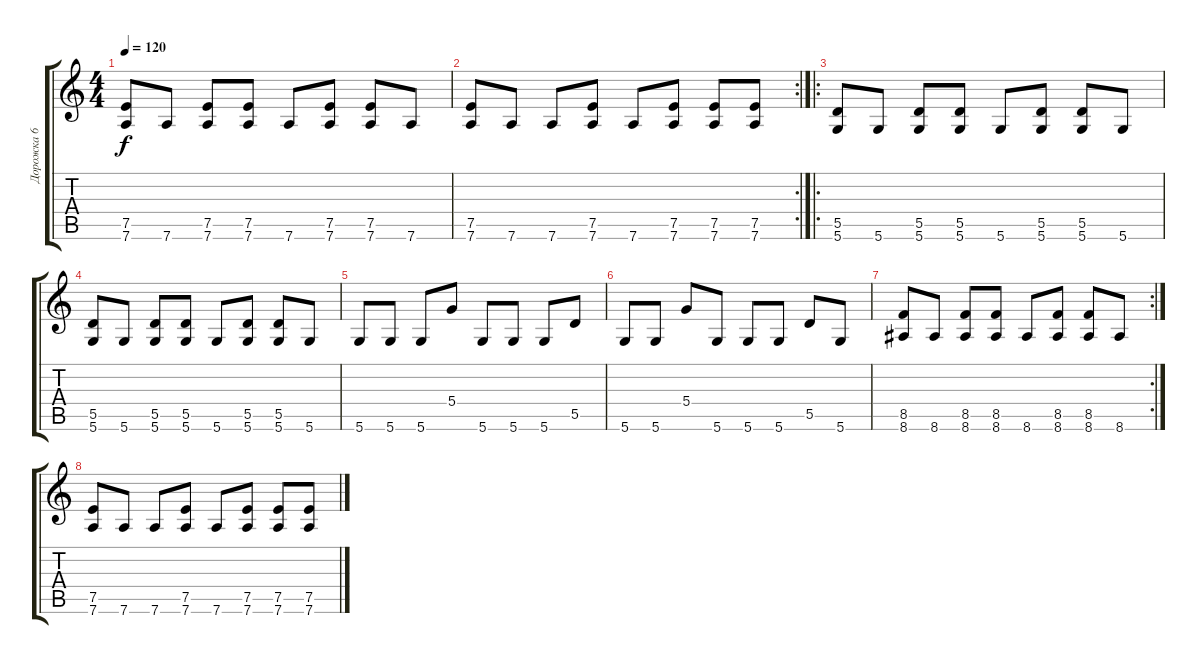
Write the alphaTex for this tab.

\track ("Дорожка 6" "Дорожка 6") {instrument distortionguitar}
\staff {score tabs}
\tuning (E4 B3 G3 D3 A2 D2) {hide}
\ts (4 4)
\tempo 120
\clef g2
\ks c
(7.5 7.6).8{dy f} 7.6.8 (7.5 7.6).8 (7.5 7.6).8 7.6.8 (7.5 7.6).8 (7.5 7.6).8 7.6.8 |
\rc 2
(7.5 7.6).8 7.6.8 7.6.8 (7.5 7.6).8 7.6.8 (7.5 7.6).8 (7.5 7.6).8 (7.5 7.6).8 |
\ro
(5.5 5.6).8 5.6.8 (5.5 5.6).8 (5.5 5.6).8 5.6.8 (5.5 5.6).8 (5.5 5.6).8 5.6.8 |
(5.5 5.6).8 5.6.8 (5.5 5.6).8 (5.5 5.6).8 5.6.8 (5.5 5.6).8 (5.5 5.6).8 5.6.8 |
5.6.8 5.6.8 5.6.8 5.4.8 5.6.8 5.6.8 5.6.8 5.5.8 |
5.6.8 5.6.8 5.4.8 5.6.8 5.6.8 5.6.8 5.5.8 5.6.8 |
\rc 2
(8.5 8.6).8 8.6.8 (8.5 8.6).8 (8.5 8.6).8 8.6.8 (8.5 8.6).8 (8.5 8.6).8 8.6.8 |
(7.5 7.6).8 7.6.8 7.6.8 (7.5 7.6).8 7.6.8 (7.5 7.6).8 (7.5 7.6).8 (7.5 7.6).8
